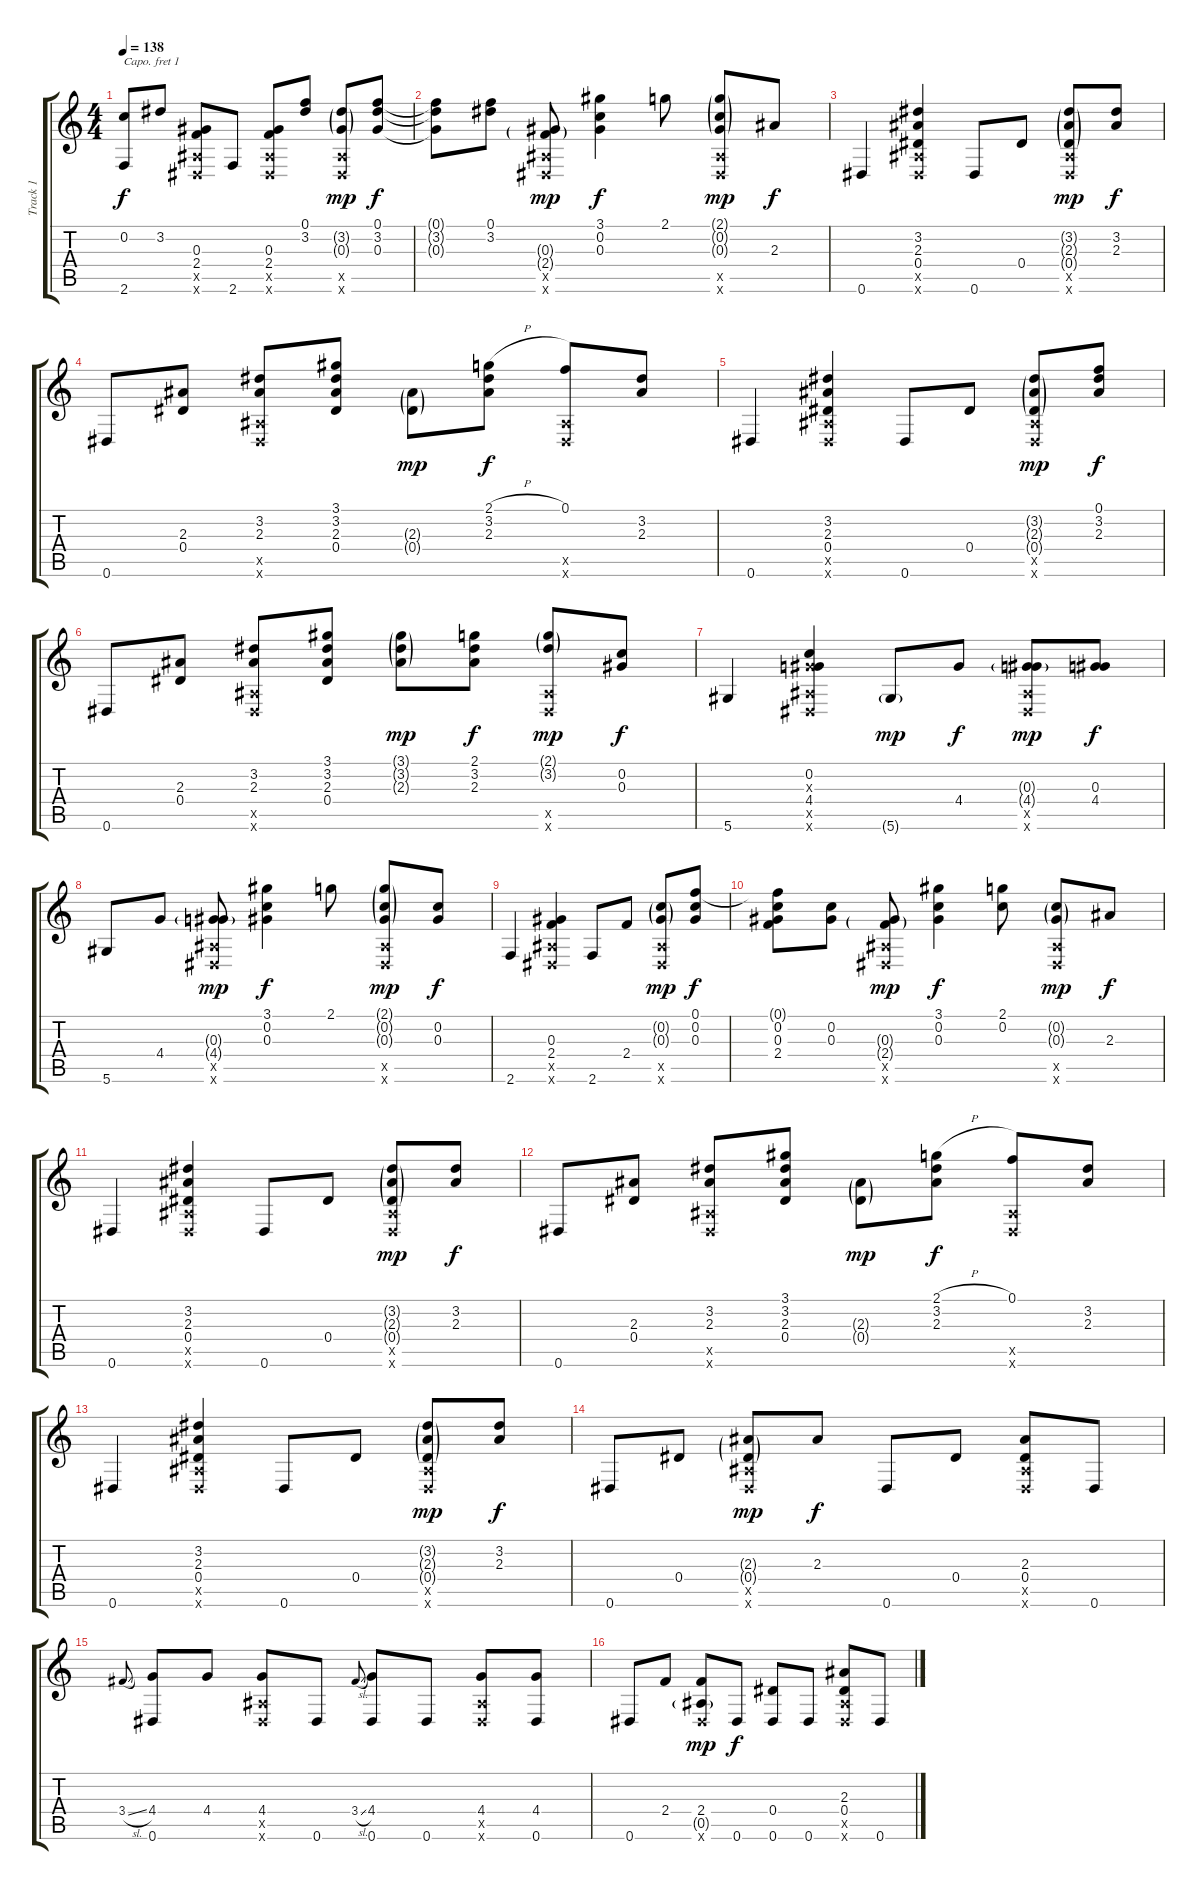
\track ("Track 1" "Track 1") {instrument acousticguitarsteel}
\staff {score tabs}
\capo 1
\tuning (E4 B3 G3 D3 A2 D2) {hide}
\ts (4 4)
\tempo 138
\clef g2
\ks c
(0.2{t} 2.6).8{dy f} 3.2.8 (0.3 2.4 0.5{x} 0.6{x}).8 2.6.8 (0.3 2.4 0.5{x} 0.6{x}).8 (0.1 3.2).8 (3.2{g} 0.3{g} 0.5{x} 0.6{x}).8{dy mp} (0.1 3.2 0.3).8{dy f} |
(0.1{t} 3.2{t} 0.3{t}).8 (0.1 3.2).8 (0.3{g} 2.4{g} 0.5{x} 0.6{x}).8{dy mp} (3.1 0.2 0.3).4{dy f} 2.1.8 (2.1{g} 0.2{g} 0.3{g} 0.5{x} 0.6{x}).8{dy mp} 2.3.8{dy f} |
0.6.4 (3.2 2.3 0.4 0.5{x} 0.6{x}).4 0.6.8 0.4.8 (3.2{g} 2.3{g} 0.4{g} 0.5{x} 0.6{x}).8{dy mp} (3.2 2.3).8{dy f} |
0.6.8 (2.3 0.4).8 (3.2 2.3 0.5{x} 0.6{x}).8 (3.1 3.2 2.3 0.4).8 (2.3{g} 0.4{g}).8{dy mp} (2.1{h} 3.2 2.3).8{dy f} (0.1 0.5{x} 0.6{x}).8 (3.2 2.3).8 |
0.6.4 (3.2 2.3 0.4 0.5{x} 0.6{x}).4 0.6.8 0.4.8 (3.2{g} 2.3{g} 0.4{g} 0.5{x} 0.6{x}).8{dy mp} (0.1 3.2 2.3).8{dy f} |
0.6.8 (2.3 0.4).8 (3.2 2.3 0.5{x} 0.6{x}).8 (3.1 3.2 2.3 0.4).8 (3.1{g} 3.2{g} 2.3{g}).8{dy mp} (2.1 3.2 2.3).8{dy f} (2.1{g} 3.2{g} 0.5{x} 0.6{x}).8{dy mp} (0.2 0.3).8{dy f} |
5.6.4 (0.2 0.3{x} 4.4 0.5{x} 0.6{x}).4 5.6{g}.8{dy mp} 4.4.8{dy f} (0.3{g} 4.4{g} 0.5{x} 0.6{x}).8{dy mp} (0.3 4.4).8{dy f} |
5.6.8 4.4.8 (0.3{g} 4.4{g} 0.5{x} 0.6{x}).8{dy mp} (3.1 0.2 0.3).4{dy f} 2.1.8 (2.1{g} 0.2{g} 0.3{g} 0.5{x} 0.6{x}).8{dy mp} (0.2 0.3).8{dy f} |
2.6.4 (0.3 2.4 0.5{x} 0.6{x}).4 2.6.8 2.4.8 (0.2{g} 0.3{g} 0.5{x} 0.6{x}).8{dy mp} (0.1 0.2 0.3).8{dy f} |
(0.1{t} 0.2 0.3 2.4).8 (0.2 0.3).8 (0.3{g} 2.4{g} 0.5{x} 0.6{x}).8{dy mp} (3.1 0.2 0.3).4{dy f} (2.1 0.2).8 (0.2{g} 0.3{g} 0.5{x} 0.6{x}).8{dy mp} 2.3.8{dy f} |
0.6.4 (3.2 2.3 0.4 0.5{x} 0.6{x}).4 0.6.8 0.4.8 (3.2{g} 2.3{g} 0.4{g} 0.5{x} 0.6{x}).8{dy mp} (3.2 2.3).8{dy f} |
0.6.8 (2.3 0.4).8 (3.2 2.3 0.5{x} 0.6{x}).8 (3.1 3.2 2.3 0.4).8 (2.3{g} 0.4{g}).8{dy mp} (2.1{h} 3.2 2.3).8{dy f} (0.1 0.5{x} 0.6{x}).8 (3.2 2.3).8 |
0.6.4 (3.2 2.3 0.4 0.5{x} 0.6{x}).4 0.6.8 0.4.8 (3.2{g} 2.3{g} 0.4{g} 0.5{x} 0.6{x}).8{dy mp} (3.2 2.3).8{dy f} |
0.6.8 0.4.8 (2.3{g} 0.4{g} 0.5{x} 0.6{x}).8{dy mp} 2.3.8{dy f} 0.6.8 0.4.8 (2.3 0.4 0.5{x} 0.6{x}).8 0.6.8 |
3.4{sl}.8{gr onbeat} (4.4 0.6).8 4.4.8 (4.4 0.5{x} 0.6{x}).8 0.6.8 3.4{sl}.8{gr onbeat} (4.4 0.6).8 0.6.8 (4.4 0.5{x} 0.6{x}).8 (4.4 0.6).8 |
0.6.8 2.4.8 (2.4 0.5{g} 0.6{x}).8{dy mp} 0.6.8{dy f} (0.4 0.6).8 0.6.8 (2.3 0.4 0.5{x} 0.6{x}).8 0.6.8
